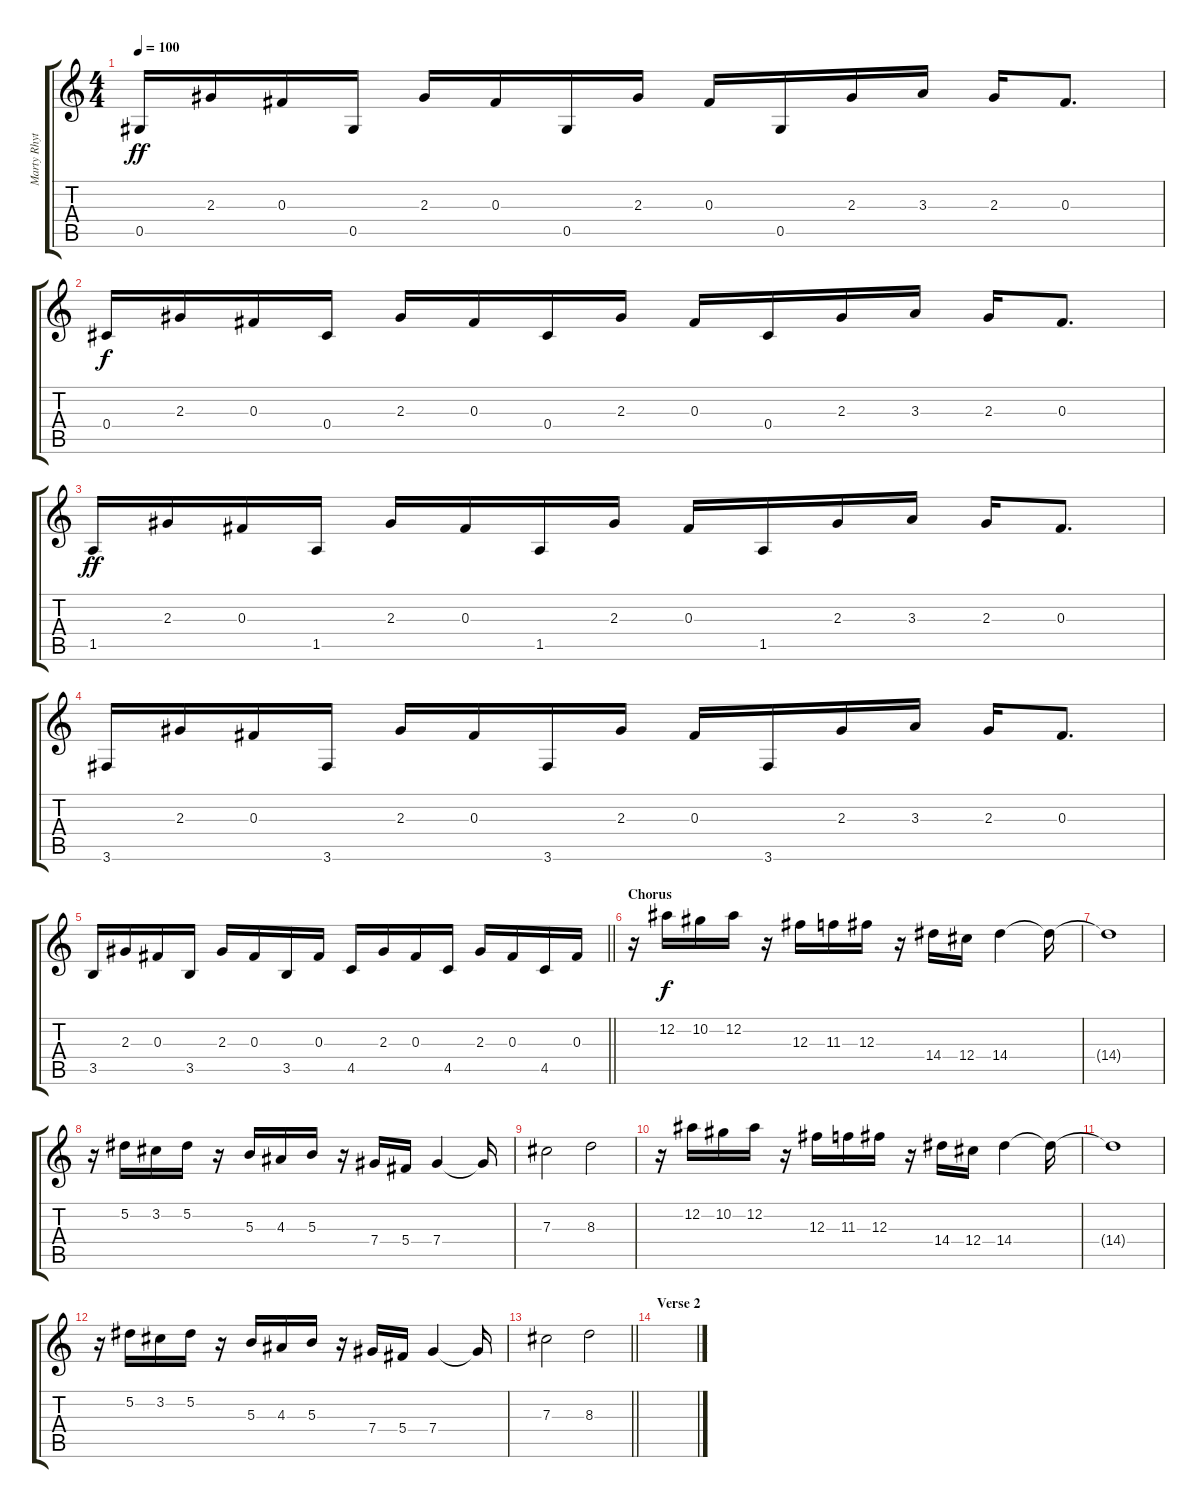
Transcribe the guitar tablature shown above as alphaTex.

\track ("Marty Rhythm" "Marty Rhyt") {instrument distortionguitar}
\staff {score tabs}
\tuning (Eb4 Bb3 Gb3 Db3 Ab2 Eb2) {hide}
\ts (4 4)
\tempo 100
\clef g2
\ks c
0.5.16{dy ff} 2.3.16 0.3.16 0.5.16 2.3.16 0.3.16 0.5.16 2.3.16 0.3.16 0.5.16 2.3.16 3.3.16 2.3.16 0.3.8{d} |
0.4.16{dy f} 2.3.16 0.3.16 0.4.16 2.3.16 0.3.16 0.4.16 2.3.16 0.3.16 0.4.16 2.3.16 3.3.16 2.3.16 0.3.8{d} |
1.5.16{dy ff} 2.3.16 0.3.16 1.5.16 2.3.16 0.3.16 1.5.16 2.3.16 0.3.16 1.5.16 2.3.16 3.3.16 2.3.16 0.3.8{d} |
3.6.16 2.3.16 0.3.16 3.6.16 2.3.16 0.3.16 3.6.16 2.3.16 0.3.16 3.6.16 2.3.16 3.3.16 2.3.16 0.3.8{d} |
\barLineRight lightlight
3.5.16 2.3.16 0.3.16 3.5.16 2.3.16 0.3.16 3.5.16 0.3.16 4.5.16 2.3.16 0.3.16 4.5.16 2.3.16 0.3.16 4.5.16 0.3.16 |
\section ("" "Chorus")
r.16 12.2.16{dy f} 10.2.16 12.2.16 r.16 12.3.16 11.3.16 12.3.16 r.16 14.4.16 12.4.16 14.4.4 14.4{t}.16 |
14.4{t}.1 |
r.16 5.2.16 3.2.16 5.2.16 r.16 5.3.16 4.3.16 5.3.16 r.16 7.4.16 5.4.16 7.4.4 7.4{t}.16 |
7.3.2 8.3.2 |
r.16 12.2.16 10.2.16 12.2.16 r.16 12.3.16 11.3.16 12.3.16 r.16 14.4.16 12.4.16 14.4.4 14.4{t}.16 |
14.4{t}.1 |
r.16 5.2.16 3.2.16 5.2.16 r.16 5.3.16 4.3.16 5.3.16 r.16 7.4.16 5.4.16 7.4.4 7.4{t}.16 |
\barLineRight lightlight
7.3.2 8.3.2 |
\section ("" "Verse 2")
